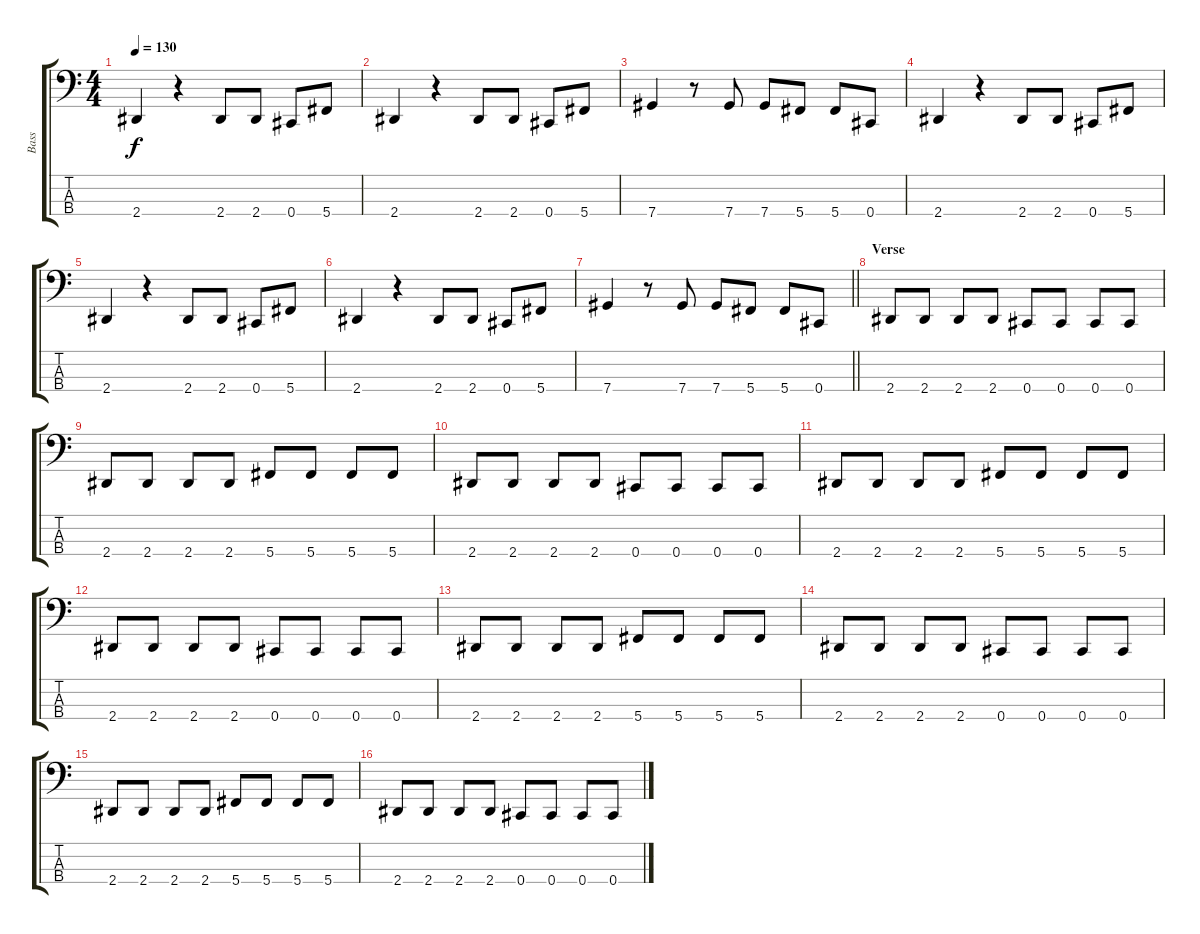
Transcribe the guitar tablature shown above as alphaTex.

\track ("Bass" "Bass") {instrument electricbassfinger}
\staff {score tabs}
\tuning (Gb2 Db2 Ab1 Db1) {hide}
\ts (4 4)
\tempo 130
\clef f4
\ks c
2.4.4{dy f} r.4 2.4.8 2.4.8 0.4.8 5.4.8 |
2.4.4 r.4 2.4.8 2.4.8 0.4.8 5.4.8 |
7.4.4 r.8 7.4.8 7.4.8 5.4.8 5.4.8 0.4.8 |
2.4.4 r.4 2.4.8 2.4.8 0.4.8 5.4.8 |
2.4.4 r.4 2.4.8 2.4.8 0.4.8 5.4.8 |
2.4.4 r.4 2.4.8 2.4.8 0.4.8 5.4.8 |
\barLineRight lightlight
7.4.4 r.8 7.4.8 7.4.8 5.4.8 5.4.8 0.4.8 |
\section ("" "Verse")
2.4.8 2.4.8 2.4.8 2.4.8 0.4.8 0.4.8 0.4.8 0.4.8 |
2.4.8 2.4.8 2.4.8 2.4.8 5.4.8 5.4.8 5.4.8 5.4.8 |
2.4.8 2.4.8 2.4.8 2.4.8 0.4.8 0.4.8 0.4.8 0.4.8 |
2.4.8 2.4.8 2.4.8 2.4.8 5.4.8 5.4.8 5.4.8 5.4.8 |
2.4.8 2.4.8 2.4.8 2.4.8 0.4.8 0.4.8 0.4.8 0.4.8 |
2.4.8 2.4.8 2.4.8 2.4.8 5.4.8 5.4.8 5.4.8 5.4.8 |
2.4.8 2.4.8 2.4.8 2.4.8 0.4.8 0.4.8 0.4.8 0.4.8 |
2.4.8 2.4.8 2.4.8 2.4.8 5.4.8 5.4.8 5.4.8 5.4.8 |
2.4.8 2.4.8 2.4.8 2.4.8 0.4.8 0.4.8 0.4.8 0.4.8
